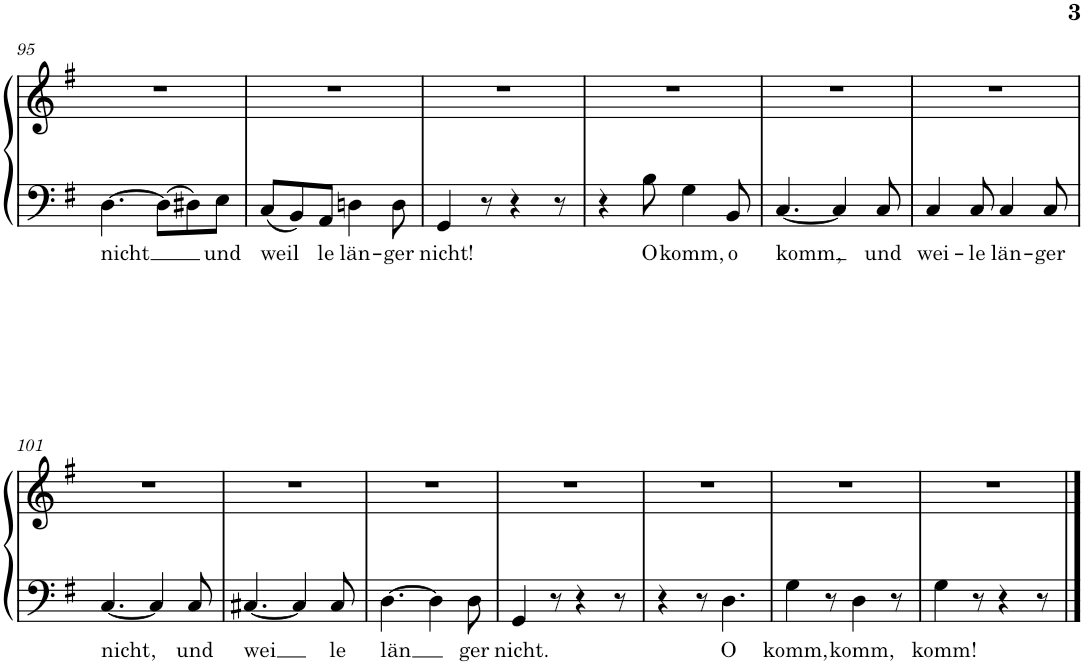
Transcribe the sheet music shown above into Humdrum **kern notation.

**kern	**text	**kern
*part1	*part1	*part1
*staff2	*staff2	*staff1
*I"Piano	*	*
*I'Pno.	*	*
!!LO:PB:g=z
*clefF4	*	*clefG2
*k[f#]	*	*k[f#]
*M6/8	*	*M6/8
=95	=95	=95
!	!LO:LY:b	!
[4.D\	nicht	2.r
8D\L]	.	.
8D#X\	.	.
!	!LO:LY:b	!
8E\J	und	.
=96	=96	=96
!	!LO:LY:b	!
8C/L	-weil	2.r
8BB/	.	.
!	!LO:LY:b	!
8AA/J	le	.
!	!LO:LY:b	!
4Dn\	län-	.
!	!LO:LY:b	!
8D\	-ger	.
=97	=97	=97
!	!LO:LY:b	!
4GG/	nicht!	2.r
8r	.	.
4r	.	.
8r	.	.
=98	=98	=98
4r	.	2.r
!	!LO:LY:b	!
8B\	O	.
!	!LO:LY:b	!
4G\	komm,	.
!	!LO:LY:b	!
8BB/	o	.
=99	=99	=99
!	!LO:LY:b	!
[4.C/	komm	2.r
!	!LO:LY:b	!
4C/]	,	.
!	!LO:LY:b	!
8C/	und	.
=100	=100	=100
!	!LO:LY:b	!
4C/	wei-	2.r
!	!LO:LY:b	!
8C/	-le	.
!	!LO:LY:b	!
4C/	län-	.
!	!LO:LY:b	!
8C/	-ger	.
!!LO:LB:g=z
=101	=101	=101
!	!LO:LY:b	!
[4.C/	nicht,	2.r
4C/]	.	.
!	!LO:LY:b	!
8C/	und	.
=102	=102	=102
!	!LO:LY:b	!
[4.C#X/	wei	2.r
4C#/]	.	.
!	!LO:LY:b	!
8C#/	le	.
=103	=103	=103
!	!LO:LY:b	!
[4.D\	-län	2.r
4D\]	.	.
!	!LO:LY:b	!
8D\	ger	.
=104	=104	=104
!	!LO:LY:b	!
4GG/	nicht.	2.r
8r	.	.
4r	.	.
8r	.	.
=105	=105	=105
4r	.	2.r
8r	.	.
!	!LO:LY:b	!
4.D\	O	.
=106	=106	=106
!	!LO:LY:b	!
4G\	komm,	2.r
8r	.	.
!	!LO:LY:b	!
4D\	komm,	.
8r	.	.
=107	=107	=107
!	!LO:LY:b	!
4G\	komm!	2.r
8r	.	.
4r	.	.
8r	.	.
==	==	==
*-	*-	*-
